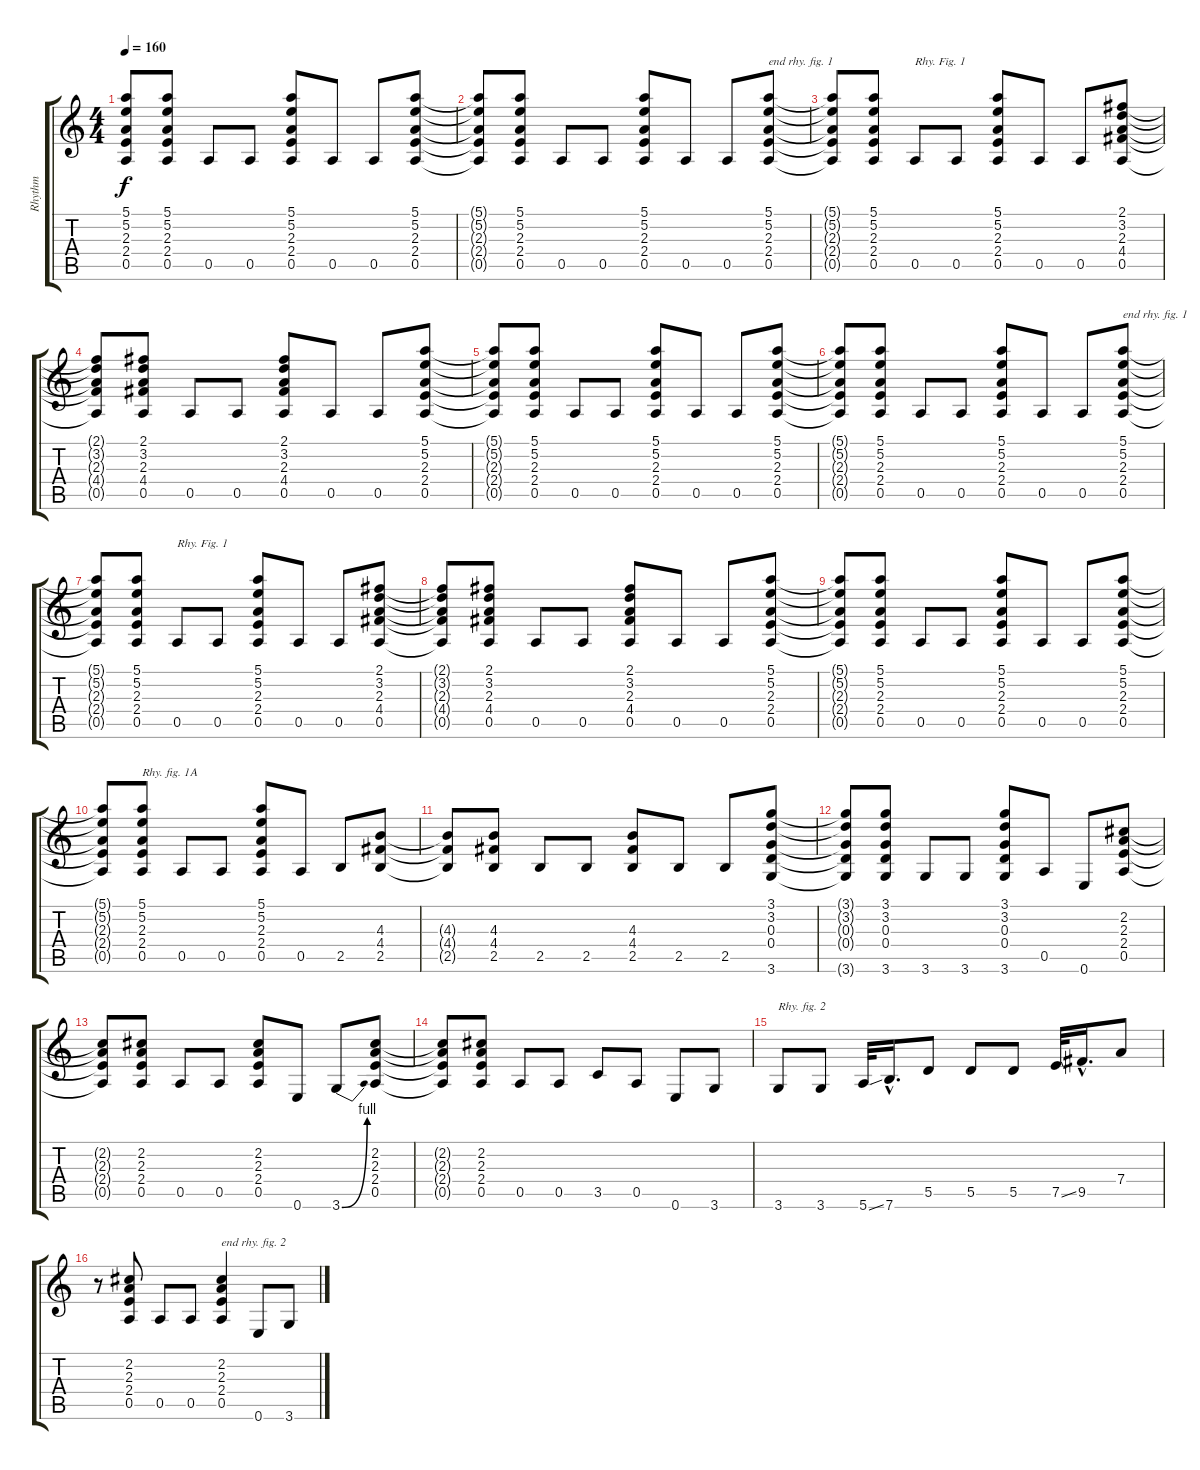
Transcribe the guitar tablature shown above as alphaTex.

\track ("Rhythm" "Rhythm") {instrument overdrivenguitar}
\staff {score tabs}
\tuning (E4 B3 G3 D3 A2 E2) {hide}
\ts (4 4)
\tempo 160
\clef g2
\ks c
(5.1{t} 5.2{t} 2.3{t} 2.4{t} 0.5{t}).8{dy f} (5.1 5.2 2.3 2.4 0.5).8 0.5.8 0.5.8 (5.1 5.2 2.3 2.4 0.5).8 0.5.8 0.5.8 (5.1 5.2 2.3 2.4 0.5).8 |
(5.1{t} 5.2{t} 2.3{t} 2.4{t} 0.5{t}).8 (5.1 5.2 2.3 2.4 0.5).8 0.5.8 0.5.8 (5.1 5.2 2.3 2.4 0.5).8 0.5.8 0.5.8 (5.1 5.2 2.3 2.4 0.5).8{txt "end rhy. fig. 1"} |
(5.1{t} 5.2{t} 2.3{t} 2.4{t} 0.5{t}).8 (5.1 5.2 2.3 2.4 0.5).8 0.5.8{txt "Rhy. Fig. 1"} 0.5.8 (5.1 5.2 2.3 2.4 0.5).8 0.5.8 0.5.8 (2.1 3.2 2.3 4.4 0.5).8 |
(2.1{t} 3.2{t} 2.3{t} 4.4{t} 0.5{t}).8 (2.1 3.2 2.3 4.4 0.5).8 0.5.8 0.5.8 (2.1 3.2 2.3 4.4 0.5).8 0.5.8 0.5.8 (5.1 5.2 2.3 2.4 0.5).8 |
(5.1{t} 5.2{t} 2.3{t} 2.4{t} 0.5{t}).8 (5.1 5.2 2.3 2.4 0.5).8 0.5.8 0.5.8 (5.1 5.2 2.3 2.4 0.5).8 0.5.8 0.5.8 (5.1 5.2 2.3 2.4 0.5).8 |
(5.1{t} 5.2{t} 2.3{t} 2.4{t} 0.5{t}).8 (5.1 5.2 2.3 2.4 0.5).8 0.5.8 0.5.8 (5.1 5.2 2.3 2.4 0.5).8 0.5.8 0.5.8 (5.1 5.2 2.3 2.4 0.5).8{txt "end rhy. fig. 1"} |
(5.1{t} 5.2{t} 2.3{t} 2.4{t} 0.5{t}).8 (5.1 5.2 2.3 2.4 0.5).8 0.5.8{txt "Rhy. Fig. 1"} 0.5.8 (5.1 5.2 2.3 2.4 0.5).8 0.5.8 0.5.8 (2.1 3.2 2.3 4.4 0.5).8 |
(2.1{t} 3.2{t} 2.3{t} 4.4{t} 0.5{t}).8 (2.1 3.2 2.3 4.4 0.5).8 0.5.8 0.5.8 (2.1 3.2 2.3 4.4 0.5).8 0.5.8 0.5.8 (5.1 5.2 2.3 2.4 0.5).8 |
(5.1{t} 5.2{t} 2.3{t} 2.4{t} 0.5{t}).8 (5.1 5.2 2.3 2.4 0.5).8 0.5.8 0.5.8 (5.1 5.2 2.3 2.4 0.5).8 0.5.8 0.5.8 (5.1 5.2 2.3 2.4 0.5).8 |
(5.1{t} 5.2{t} 2.3{t} 2.4{t} 0.5{t}).8 (5.1 5.2 2.3 2.4 0.5).8{txt "Rhy. fig. 1A"} 0.5.8 0.5.8 (5.1 5.2 2.3 2.4 0.5).8 0.5.8 2.5.8 (4.3 4.4 2.5).8 |
(4.3{t} 4.4{t} 2.5{t}).8 (4.3 4.4 2.5).8 2.5.8 2.5.8 (4.3 4.4 2.5).8 2.5.8 2.5.8 (3.1 3.2 0.3 0.4 3.6).8 |
(3.1{t} 3.2{t} 0.3{t} 0.4{t} 3.6{t}).8 (3.1 3.2 0.3 0.4 3.6).8 3.6.8 3.6.8 (3.1 3.2 0.3 0.4 3.6).8 0.5.8 0.6.8 (2.2 2.3 2.4 0.5).8 |
(2.2{t} 2.3{t} 2.4{t} 0.5{t}).8 (2.2 2.3 2.4 0.5).8 0.5.8 0.5.8 (2.2 2.3 2.4 0.5).8 0.6.8 3.6{be (bend 0 0 60 4)}.8 (2.2 2.3 2.4 0.5).8 |
(2.2{t} 2.3{t} 2.4{t} 0.5{t}).8 (2.2 2.3 2.4 0.5).8 0.5.8 0.5.8 3.5.8 0.5.8 0.6.8 3.6.8 |
3.6.8{txt "Rhy. fig. 2"} 3.6.8 5.6{ss}.32 7.6{hac}.16{d} 5.5.8 5.5.8 5.5.8 7.5{ss}.32 9.5{hac}.16{d} 7.4.8 |
r.8 (2.2 2.3 2.4 0.5).8 0.5.8 0.5.8 (2.2 2.3 2.4 0.5).4{txt "end rhy. fig. 2"} 0.6.8 3.6.8
